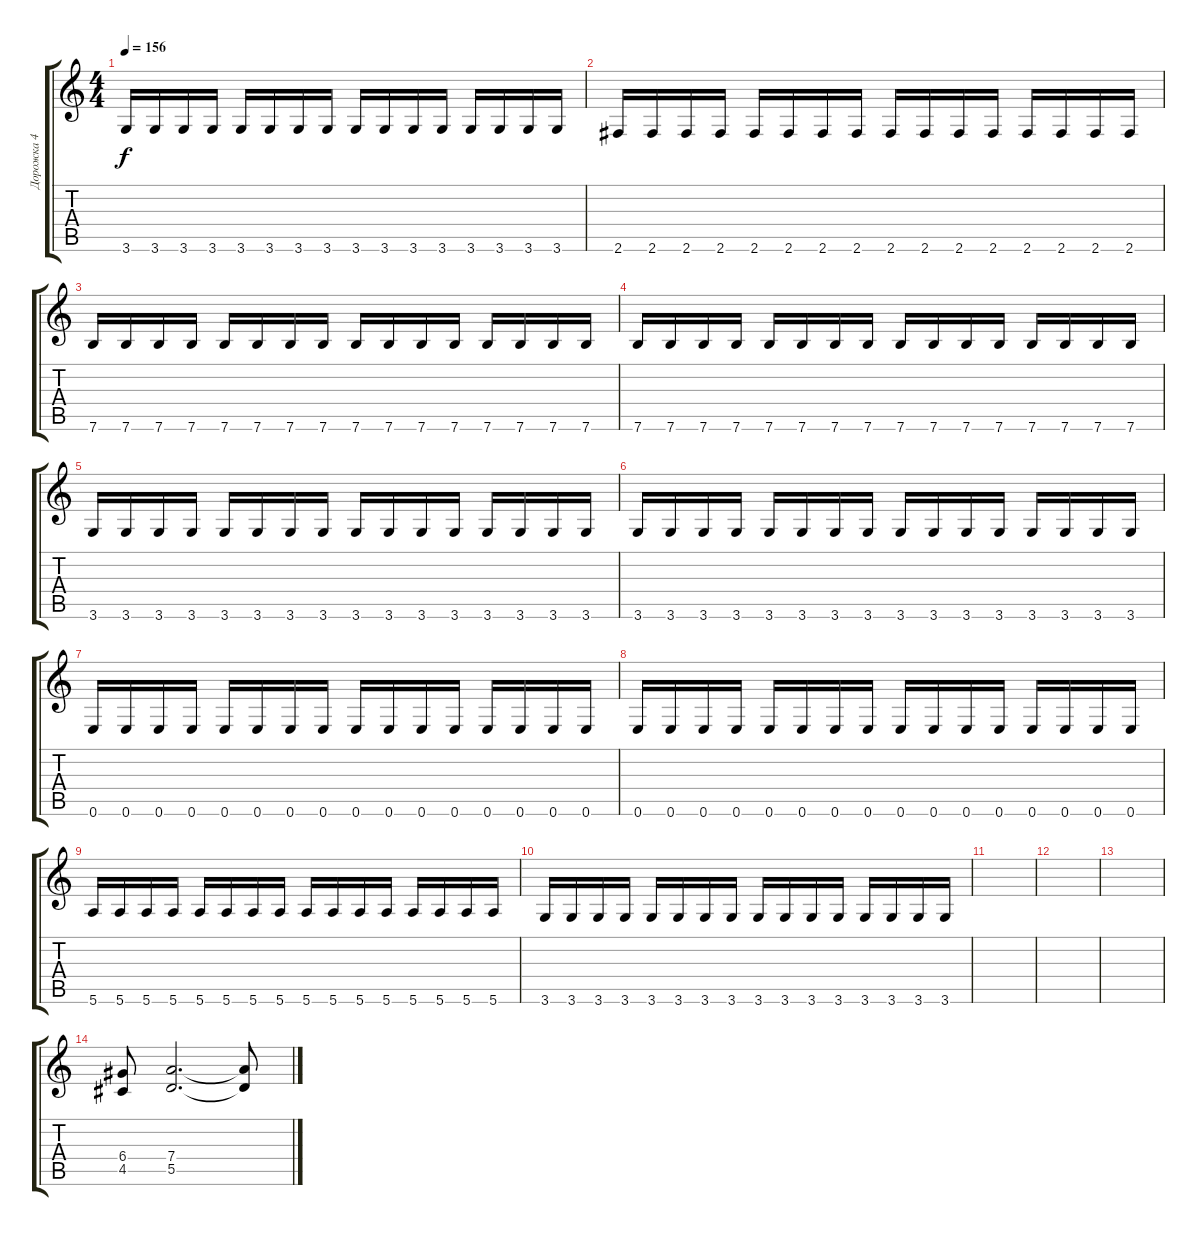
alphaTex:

\track ("Дорожка 4" "Дорожка 4") {instrument distortionguitar}
\staff {score tabs}
\tuning (E4 B3 G3 D3 A2 E2) {hide}
\ts (4 4)
\tempo 156
\clef g2
\ks c
3.6.16{dy f} 3.6.16 3.6.16 3.6.16 3.6.16 3.6.16 3.6.16 3.6.16 3.6.16 3.6.16 3.6.16 3.6.16 3.6.16 3.6.16 3.6.16 3.6.16 |
2.6.16 2.6.16 2.6.16 2.6.16 2.6.16 2.6.16 2.6.16 2.6.16 2.6.16 2.6.16 2.6.16 2.6.16 2.6.16 2.6.16 2.6.16 2.6.16 |
7.6.16 7.6.16 7.6.16 7.6.16 7.6.16 7.6.16 7.6.16 7.6.16 7.6.16 7.6.16 7.6.16 7.6.16 7.6.16 7.6.16 7.6.16 7.6.16 |
7.6.16 7.6.16 7.6.16 7.6.16 7.6.16 7.6.16 7.6.16 7.6.16 7.6.16 7.6.16 7.6.16 7.6.16 7.6.16 7.6.16 7.6.16 7.6.16 |
3.6.16 3.6.16 3.6.16 3.6.16 3.6.16 3.6.16 3.6.16 3.6.16 3.6.16 3.6.16 3.6.16 3.6.16 3.6.16 3.6.16 3.6.16 3.6.16 |
3.6.16 3.6.16 3.6.16 3.6.16 3.6.16 3.6.16 3.6.16 3.6.16 3.6.16 3.6.16 3.6.16 3.6.16 3.6.16 3.6.16 3.6.16 3.6.16 |
0.6.16 0.6.16 0.6.16 0.6.16 0.6.16 0.6.16 0.6.16 0.6.16 0.6.16 0.6.16 0.6.16 0.6.16 0.6.16 0.6.16 0.6.16 0.6.16 |
0.6.16 0.6.16 0.6.16 0.6.16 0.6.16 0.6.16 0.6.16 0.6.16 0.6.16 0.6.16 0.6.16 0.6.16 0.6.16 0.6.16 0.6.16 0.6.16 |
5.6.16 5.6.16 5.6.16 5.6.16 5.6.16 5.6.16 5.6.16 5.6.16 5.6.16 5.6.16 5.6.16 5.6.16 5.6.16 5.6.16 5.6.16 5.6.16 |
3.6.16 3.6.16 3.6.16 3.6.16 3.6.16 3.6.16 3.6.16 3.6.16 3.6.16 3.6.16 3.6.16 3.6.16 3.6.16 3.6.16 3.6.16 3.6.16 |
|
|
|
(6.4 4.5).8 (7.4 5.5).2{d} (7.4{t} 5.5{t}).8
